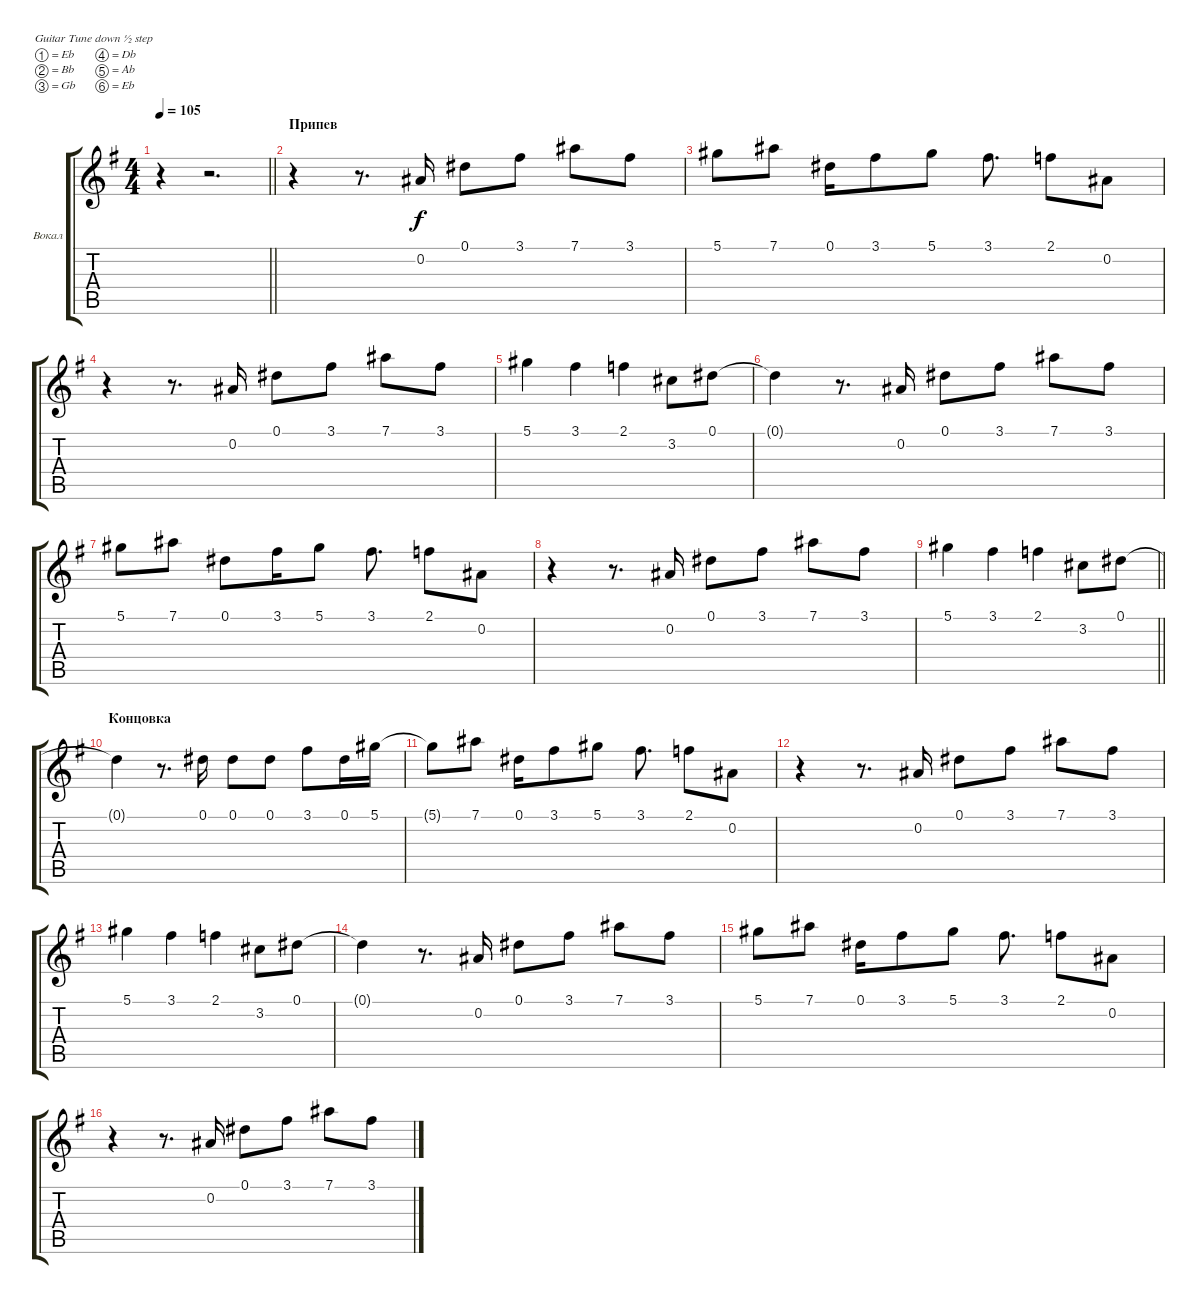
\bracketExtendMode groupsimilarinstruments
\firstSystemTrackNameMode fullname
\otherSystemsTrackNameMode fullname
\firstSystemTrackNameOrientation horizontal
\otherSystemsTrackNameOrientation horizontal
\chordDiagramsInScore
\track ("Вокал" "S-Gt") {mute instrument trumpet}
\staff {score tabs}
\tuning (Eb4 Bb3 Gb3 Db3 Ab2 Eb2)
\displaytranspose 12
\ts (4 4)
\tempo 105
\clef g2
\barLineRight lightlight
\ks eminor
r.4{dy f} r.2{d} |
\section ("" "Припев")
r.4 r.8{d} 0.2.16 0.1.8 3.1.8 7.1.8 3.1.8 |
5.1.8 7.1.8 0.1.16 3.1.8 5.1.8 3.1.8{d} 2.1.8 0.2.8 |
r.4 r.8{d} 0.2.16 0.1.8 3.1.8 7.1.8 3.1.8 |
5.1.4 3.1.4 2.1.4 3.2.8 0.1.8 |
0.1{t}.4 r.8{d} 0.2.16 0.1.8 3.1.8 7.1.8 3.1.8 |
5.1.8 7.1.8 0.1.8 3.1.16 5.1.8 3.1.8{d} 2.1.8 0.2.8 |
r.4 r.8{d} 0.2.16 0.1.8 3.1.8 7.1.8 3.1.8 |
\barLineRight lightlight
5.1.4 3.1.4 2.1.4 3.2.8 0.1.8 |
\section ("" "Концовка")
0.1{t}.4 r.8{d} 0.1.16 0.1.8 0.1.8 3.1.8 0.1.16 5.1.16 |
5.1{t}.8 7.1.8 0.1.16 3.1.8 5.1.8 3.1.8{d} 2.1.8 0.2.8 |
r.4 r.8{d} 0.2.16 0.1.8 3.1.8 7.1.8 3.1.8 |
5.1.4 3.1.4 2.1.4 3.2.8 0.1.8 |
0.1{t}.4 r.8{d} 0.2.16 0.1.8 3.1.8 7.1.8 3.1.8 |
5.1.8 7.1.8 0.1.16 3.1.8 5.1.8 3.1.8{d} 2.1.8 0.2.8 |
r.4 r.8{d} 0.2.16 0.1.8 3.1.8 7.1.8 3.1.8
